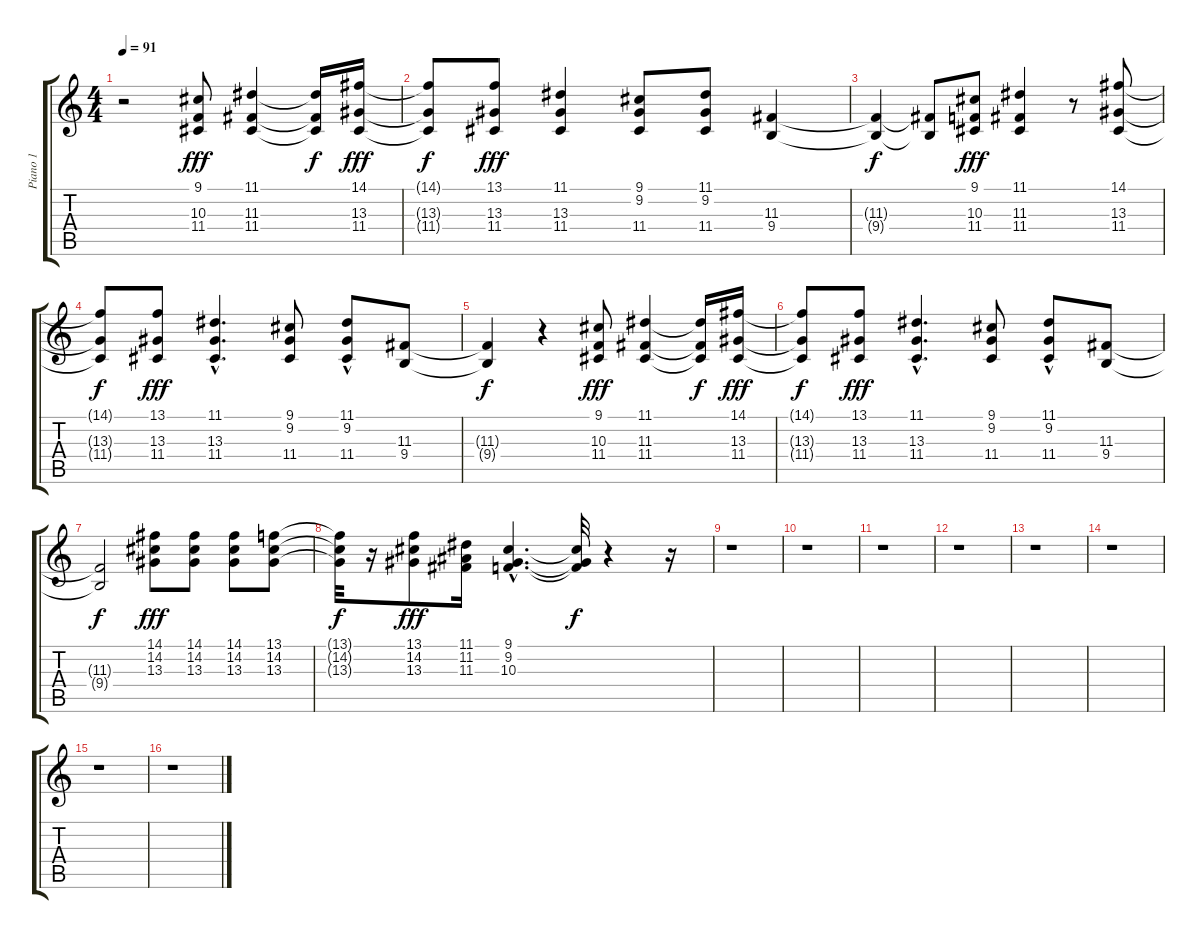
\track ("Piano 1" "Piano 1") {instrument electricpiano1}
\staff {score tabs}
\tuning (E4 B3 G3 D3 A2 E2) {hide}
\ts (4 4)
\tempo 91
\clef g2
\ks c
r.2{dy f} (9.1 10.3 11.4).8{dy fff} (11.1 11.3 11.4).4 (11.1{t} 11.3{t} 11.4{t}).16{dy f} (14.1 13.3 11.4).16{dy fff} |
(14.1{t} 13.3{t} 11.4{t}).8{dy f} (13.1 13.3 11.4).8{dy fff} (11.1 13.3 11.4).4 (9.1 9.2 11.4).8 (11.1 9.2 11.4).8 (11.3 9.4).4 |
(11.3{t} 9.4{t}).4{dy f} (11.3{t} 9.4{t}).8 (9.1 10.3 11.4).8{dy fff} (11.1 11.3 11.4).4 r.8 (14.1 13.3 11.4).8 |
(14.1{t} 13.3{t} 11.4{t}).8{dy f} (13.1 13.3 11.4).8{dy fff} (11.1{hac} 13.3{hac} 11.4{hac}).4{d} (9.1 9.2 11.4).8 (11.1{hac} 9.2 11.4).8 (11.3 9.4).8 |
(11.3{t} 9.4{t}).4{dy f} r.4 (9.1 10.3 11.4).8{dy fff} (11.1 11.3 11.4).4 (11.1{t} 11.3{t} 11.4{t}).16{dy f} (14.1 13.3 11.4).16{dy fff} |
(14.1{t} 13.3{t} 11.4{t}).8{dy f} (13.1 13.3 11.4).8{dy fff} (11.1{hac} 13.3{hac} 11.4{hac}).4{d} (9.1 9.2 11.4).8 (11.1{hac} 9.2 11.4).8 (11.3 9.4).8 |
(11.3{t} 9.4{t}).2{dy f} (14.1 14.2 13.3).8{dy fff} (14.1 14.2 13.3).8 (14.1 14.2 13.3).8 (13.1 14.2 13.3).8 |
(13.1{t} 14.2{t} 13.3{t}).32{dy f} r.16 (13.1 14.2 13.3).8{dy fff} (11.1 11.2 11.3).16 (9.1{hac} 9.2{hac} 10.3{hac}).4{d} (9.1{t} 9.2{t} 10.3{t}).32{dy f} r.4 r.16 |
r.1 |
r.1 |
r.1 |
r.1 |
r.1 |
r.1 |
r.1 |
r.1
